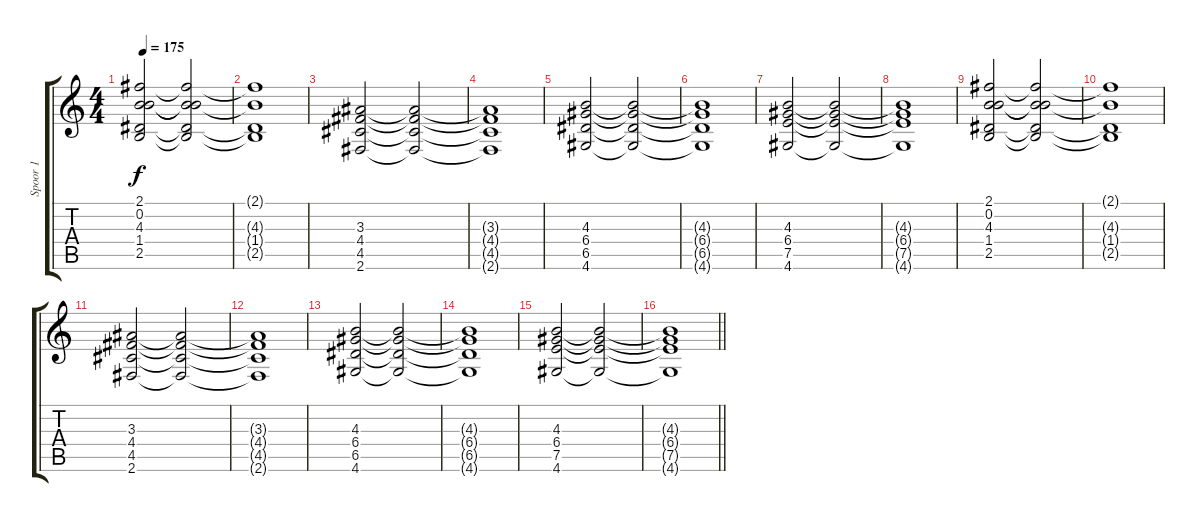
\track ("Spoor 1" "Spoor 1") {instrument electricguitarmuted}
\staff {score tabs}
\tuning (E4 B3 G3 D3 A2 E2) {hide}
\ts (4 4)
\tempo 175
\clef g2
\ks c
(2.1 0.2 4.3 1.4 2.5).2{dy f} (2.1{t} 0.2{t} 4.3{t} 1.4{t} 2.5{t}).2 |
(2.1{t} 4.3{t} 1.4{t} 2.5{t}).1 |
(3.3 4.4 4.5 2.6).2 (3.3{t} 4.4{t} 4.5{t} 2.6{t}).2 |
(3.3{t} 4.4{t} 4.5{t} 2.6{t}).1 |
(4.3 6.4 6.5 4.6).2 (4.3{t} 6.4{t} 6.5{t} 4.6{t}).2 |
(4.3{t} 6.4{t} 6.5{t} 4.6{t}).1 |
(4.3 6.4 7.5 4.6).2 (4.3{t} 6.4{t} 7.5{t} 4.6{t}).2 |
(4.3{t} 6.4{t} 7.5{t} 4.6{t}).1 |
(2.1 0.2 4.3 1.4 2.5).2 (2.1{t} 0.2{t} 4.3{t} 1.4{t} 2.5{t}).2 |
(2.1{t} 4.3{t} 1.4{t} 2.5{t}).1 |
(3.3 4.4 4.5 2.6).2 (3.3{t} 4.4{t} 4.5{t} 2.6{t}).2 |
(3.3{t} 4.4{t} 4.5{t} 2.6{t}).1 |
(4.3 6.4 6.5 4.6).2 (4.3{t} 6.4{t} 6.5{t} 4.6{t}).2 |
(4.3{t} 6.4{t} 6.5{t} 4.6{t}).1 |
(4.3 6.4 7.5 4.6).2 (4.3{t} 6.4{t} 7.5{t} 4.6{t}).2 |
\barLineRight lightlight
(4.3{t} 6.4{t} 7.5{t} 4.6{t}).1
